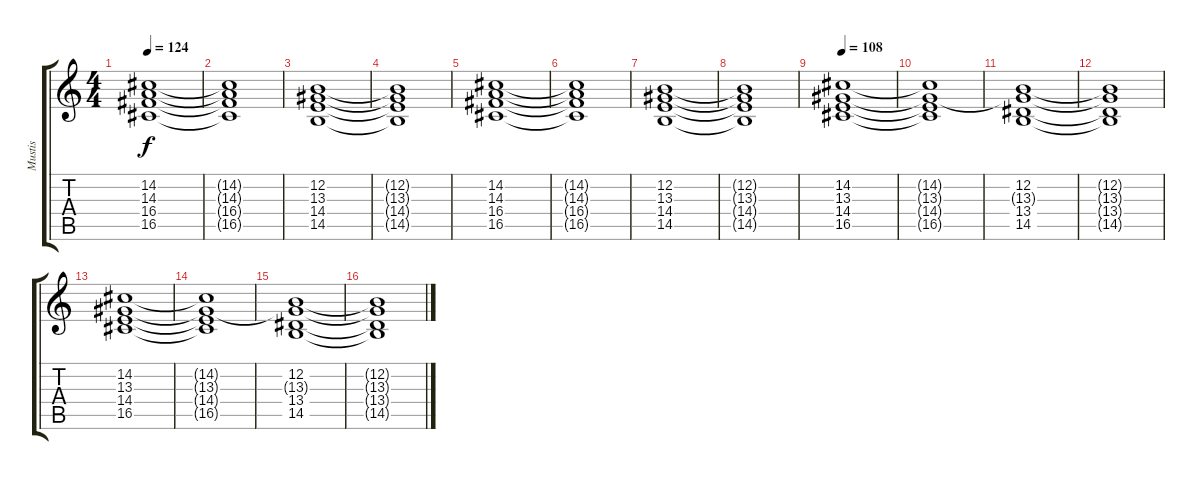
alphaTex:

\track ("Mustis" "Mustis") {instrument voiceoohs}
\staff {score tabs}
\tuning (E4 B3 G3 D3 A2 E2) {hide}
\ts (4 4)
\tempo 124
\clef g2
\ks c
(14.2 14.3 16.4 16.5).1{dy f} |
(14.2{t} 14.3{t} 16.4{t} 16.5{t}).1 |
(12.2 13.3 14.4 14.5).1 |
(12.2{t} 13.3{t} 14.4{t} 14.5{t}).1 |
(14.2 14.3 16.4 16.5).1 |
(14.2{t} 14.3{t} 16.4{t} 16.5{t}).1 |
(12.2 13.3 14.4 14.5).1 |
(12.2{t} 13.3{t} 14.4{t} 14.5{t}).1 |
\tempo 108
(14.2 13.3 14.4 16.5).1 |
(14.2{t} 13.3{t} 14.4{t} 16.5{t}).1 |
(12.2 13.3{t} 13.4 14.5).1 |
(12.2{t} 13.3{t} 13.4{t} 14.5{t}).1 |
(14.2 13.3 14.4 16.5).1 |
(14.2{t} 13.3{t} 14.4{t} 16.5{t}).1 |
(12.2 13.3{t} 13.4 14.5).1 |
(12.2{t} 13.3{t} 13.4{t} 14.5{t}).1
